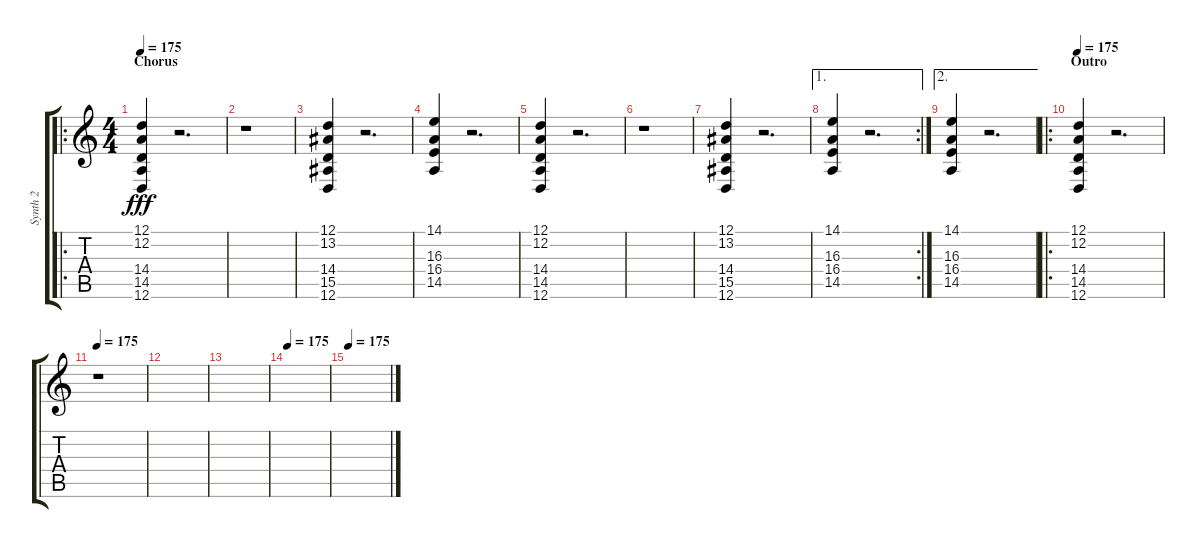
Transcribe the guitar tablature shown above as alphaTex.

\track ("Synth 2" "Synth 2") {instrument brasssection}
\staff {score tabs}
\tuning (D4 A3 F3 C3 G2 D2) {hide}
\ro
\ts (4 4)
\section ("" "Chorus")
\tempo 175
\clef g2
\ks c
(12.1 12.2 14.4 14.5 12.6).4{dy fff} r.2{d} |
r.1 |
(12.1 13.2 14.4 15.5 12.6).4 r.2{d} |
(14.1 16.3 16.4 14.5).4 r.2{d} |
(12.1 12.2 14.4 14.5 12.6).4 r.2{d} |
r.1 |
(12.1 13.2 14.4 15.5 12.6).4 r.2{d} |
\ae 1
\rc 2
(14.1 16.3 16.4 14.5).4 r.2{d} |
\ae 2
(14.1 16.3 16.4 14.5).4 r.2{d} |
\ro
\section ("" "Outro")
\tempo 175
(12.1 12.2 14.4 14.5 12.6).4 r.2{d} |
\tempo 175
r.1{volume 0} |
|
|
\tempo 175
|
\tempo 175
